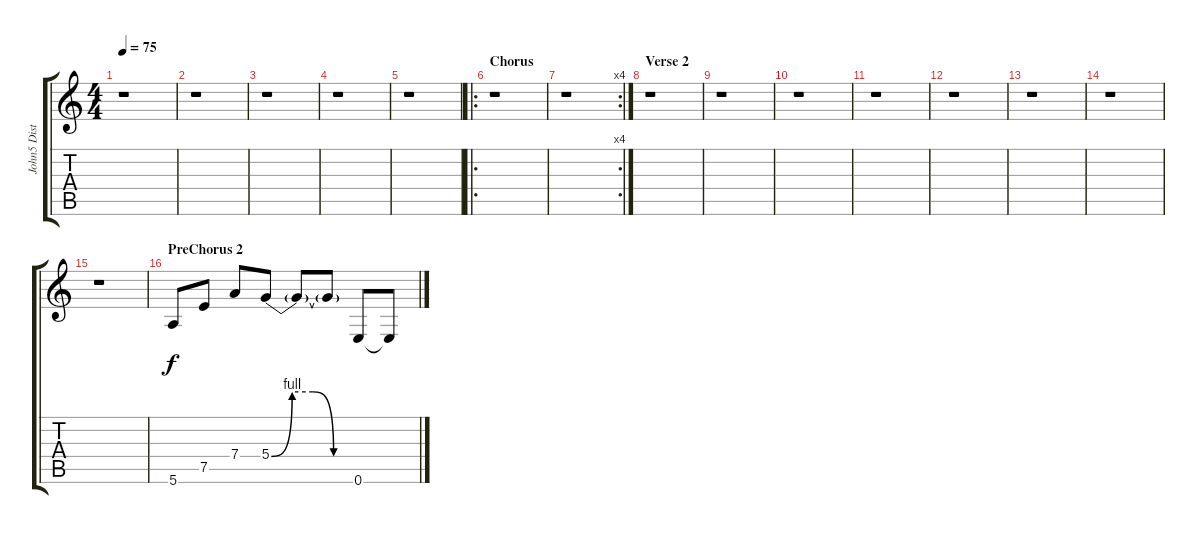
\track ("John5 Disto" "John5 Dist") {instrument distortionguitar}
\staff {score tabs}
\tuning (E4 B3 G3 D3 A2 E2) {hide}
\ts (4 4)
\tempo 75
\clef g2
\ks c
r.1{dy f} |
r.1 |
r.1 |
r.1 |
r.1 |
\ro
\section ("" "Chorus")
r.1 |
\rc 4
r.1 |
\section ("" "Verse 2")
r.1 |
r.1 |
r.1 |
r.1 |
r.1 |
r.1 |
r.1 |
r.1 |
\section ("" "PreChorus 2")
5.6.8 7.5.8 7.4.8 5.4{be (custom 0 0 15 4 30 4 45 0 60 0)}.8 5.4{t}.8 5.4{t}.8 0.6.8 0.6{t}.8
